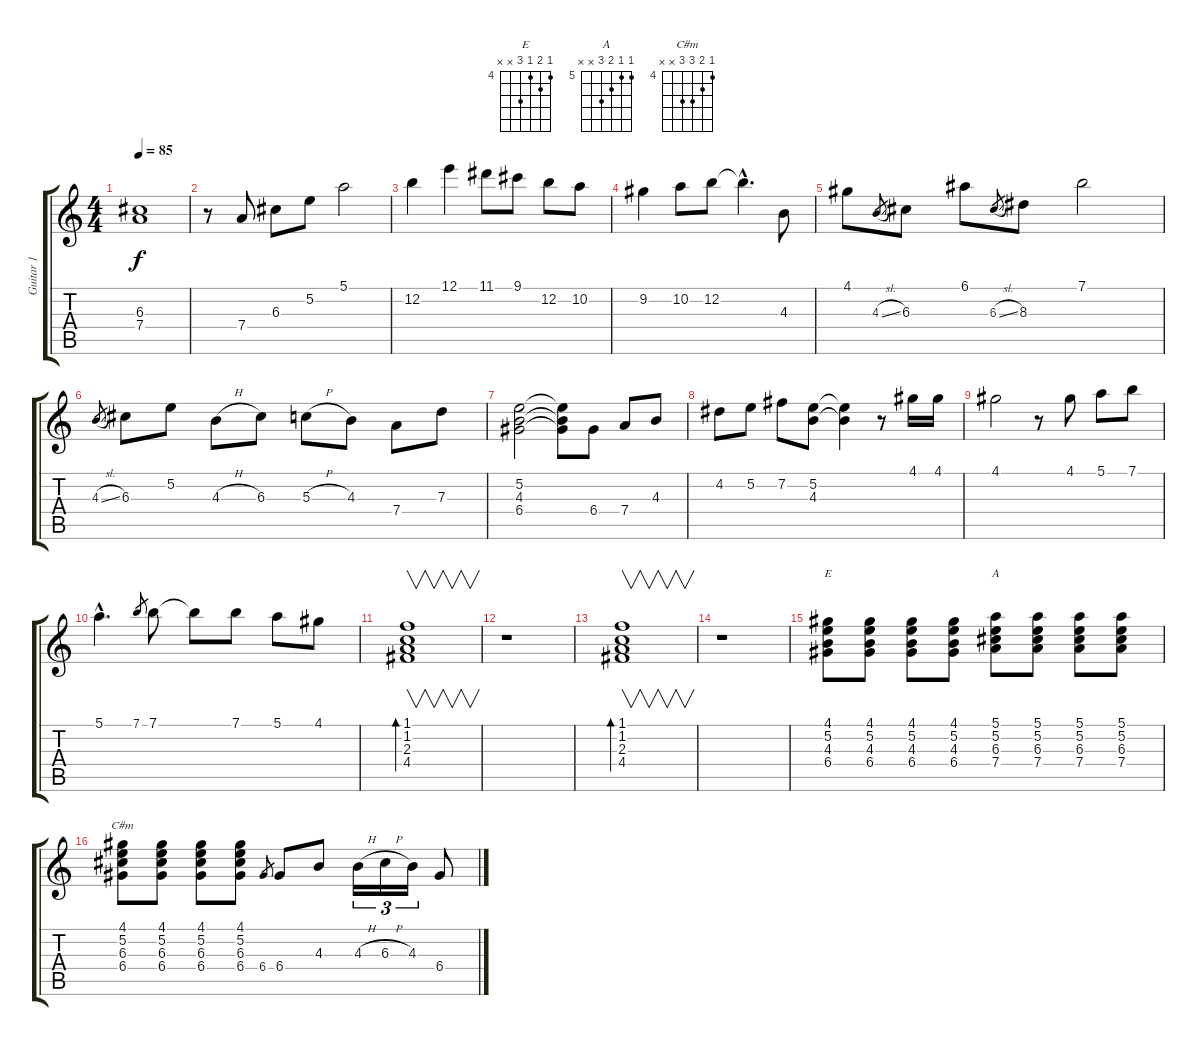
\track ("Guitar 1" "Guitar 1") {instrument electricguitarclean}
\staff {score tabs}
\tuning (E4 B3 G3 D3 A2 E2) {hide}
\chord ("E" 4 5 4 6 x x) {firstfret 4}
\chord ("A" 5 5 6 7 x x) {firstfret 5}
\chord ("C#m" 4 5 6 6 x x) {firstfret 4}
\ts (4 4)
\tempo 85
\clef g2
\ks c
(6.3 7.4).1{dy f} |
r.8 7.4.8 6.3.8 5.2.8 5.1.2 |
12.2.4{instrument overdrivenguitar} 12.1.4 11.1.8 9.1.8 12.2.8 10.2.8 |
9.2.4 10.2.8 12.2.8 12.2{hac t}.4{d} 4.3.8 |
4.1.8 4.3{sl}.8{gr} 6.3.8 6.1.8 6.3{sl}.8{gr} 8.3.8 7.1.2 |
4.3{sl}.8{gr} 6.3.8 5.2.8 4.3{h}.8 6.3.8 5.3{h}.8 4.3.8 7.4.8 7.3.8 |
(5.2 4.3 6.4).2 (5.2{t} 4.3{t} 6.4{t}).8 6.4.8 7.4.8 4.3.8 |
4.2.8 5.2.8 7.2.8 (5.2 4.3).8 (5.2{t} 4.3{t}).4 r.8 4.1.16 4.1.16 |
4.1.2 r.8 4.1.8 5.1.8 7.1.8 |
5.1{hac}.4{d} 7.1.8{gr} 7.1.8 7.1{t}.8 7.1.8 5.1.8 4.1.8 |
(1.1 1.2 2.3 4.4).1{v bd 240 instrument electricguitarclean} |
r.1 |
(1.1 1.2 2.3 4.4).1{v bd 240} |
r.1 |
(4.1 5.2 4.3 6.4).8{ch "E"} (4.1 5.2 4.3 6.4).8 (4.1 5.2 4.3 6.4).8 (4.1 5.2 4.3 6.4).8 (5.1 5.2 6.3 7.4).8{ch "A"} (5.1 5.2 6.3 7.4).8 (5.1 5.2 6.3 7.4).8 (5.1 5.2 6.3 7.4).8 |
(4.1 5.2 6.3 6.4).8{ch "C#m"} (4.1 5.2 6.3 6.4).8 (4.1 5.2 6.3 6.4).8 (4.1 5.2 6.3 6.4).8 6.4.8{gr} 6.4.8 4.3.8 4.3{h}.16{tu (3 2)} 6.3{h}.16{tu (3 2)} 4.3.16{tu (3 2)} 6.4.8
